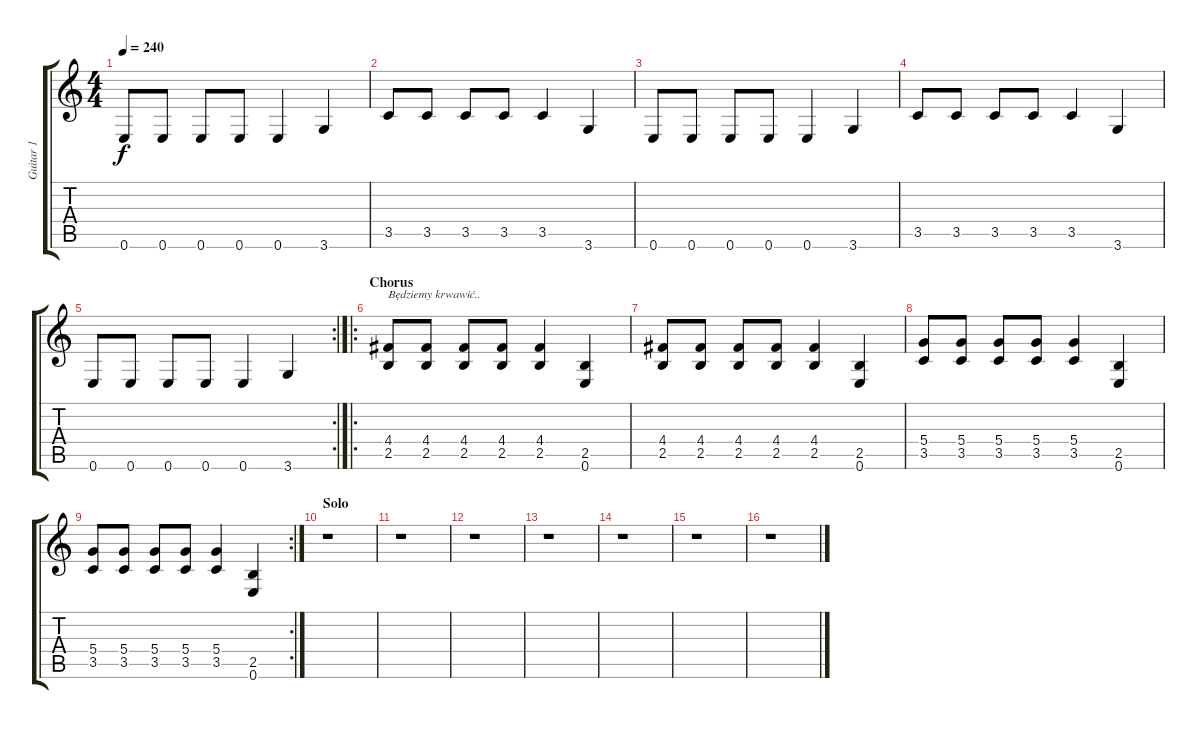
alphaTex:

\track ("Guitar 1" "Guitar 1") {instrument distortionguitar}
\staff {score tabs}
\tuning (E4 B3 G3 D3 A2 E2) {hide}
\ts (4 4)
\tempo 240
\clef g2
\ks c
0.6.8{dy f} 0.6.8 0.6.8 0.6.8 0.6.4 3.6.4 |
3.5.8 3.5.8 3.5.8 3.5.8 3.5.4 3.6.4 |
0.6.8 0.6.8 0.6.8 0.6.8 0.6.4 3.6.4 |
3.5.8 3.5.8 3.5.8 3.5.8 3.5.4 3.6.4 |
\rc 2
0.6.8 0.6.8 0.6.8 0.6.8 0.6.4 3.6.4 |
\ro
\section ("" "Chorus")
(4.4 2.5).8{txt "Będziemy krwawić.."} (4.4 2.5).8 (4.4 2.5).8 (4.4 2.5).8 (4.4 2.5).4 (2.5 0.6).4 |
(4.4 2.5).8 (4.4 2.5).8 (4.4 2.5).8 (4.4 2.5).8 (4.4 2.5).4 (2.5 0.6).4 |
(5.4 3.5).8 (5.4 3.5).8 (5.4 3.5).8 (5.4 3.5).8 (5.4 3.5).4 (2.5 0.6).4 |
\rc 2
(5.4 3.5).8 (5.4 3.5).8 (5.4 3.5).8 (5.4 3.5).8 (5.4 3.5).4 (2.5 0.6).4 |
\section ("" "Solo")
r.1 |
r.1 |
r.1 |
r.1 |
r.1 |
r.1 |
r.1
